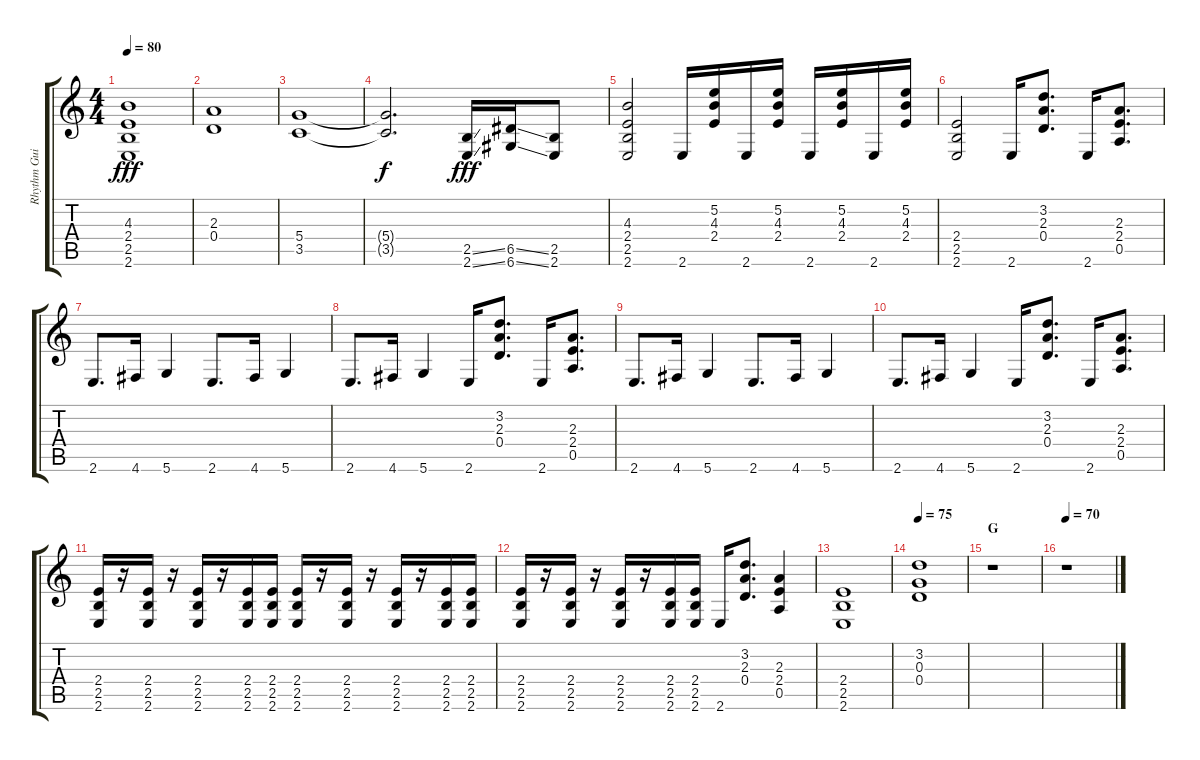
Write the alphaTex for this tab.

\track ("Rhythm Guitar 2" "Rhythm Gui") {instrument distortionguitar}
\staff {score tabs}
\tuning (E4 B3 G3 D3 A2 D2) {hide}
\ts (4 4)
\tempo 80
\clef g2
\ks c
(4.3 2.4 2.5 2.6).1{dy fff} |
(2.3 0.4).1 |
(5.4 3.5).1 |
(5.4{t} 3.5{t}).2{d dy f} (2.5{ss} 2.6{ss}).16{dy fff} (6.5{ss} 6.6{ss}).16 (2.5 2.6).8 |
(4.3 2.4 2.5 2.6).2 2.6.16 (5.2 4.3 2.4).16 2.6.16 (5.2 4.3 2.4).16 2.6.16 (5.2 4.3 2.4).16 2.6.16 (5.2 4.3 2.4).16 |
(2.4 2.5 2.6).2 2.6.16 (3.2 2.3 0.4).8{d} 2.6.16 (2.3 2.4 0.5).8{d} |
2.6.8{d} 4.6.16 5.6.4 2.6.8{d} 4.6.16 5.6.4 |
2.6.8{d} 4.6.16 5.6.4 2.6.16 (3.2 2.3 0.4).8{d} 2.6.16 (2.3 2.4 0.5).8{d} |
2.6.8{d} 4.6.16 5.6.4 2.6.8{d} 4.6.16 5.6.4 |
2.6.8{d} 4.6.16 5.6.4 2.6.16 (3.2 2.3 0.4).8{d} 2.6.16 (2.3 2.4 0.5).8{d} |
(2.4 2.5 2.6).16 r.16 (2.4 2.5 2.6).16 r.16 (2.4 2.5 2.6).16 r.16 (2.4 2.5 2.6).16 (2.4 2.5 2.6).16 (2.4 2.5 2.6).16 r.16 (2.4 2.5 2.6).16 r.16 (2.4 2.5 2.6).16 r.16 (2.4 2.5 2.6).16 (2.4 2.5 2.6).16 |
(2.4 2.5 2.6).16 r.16 (2.4 2.5 2.6).16 r.16 (2.4 2.5 2.6).16 r.16 (2.4 2.5 2.6).16 (2.4 2.5 2.6).16 2.6.16 (3.2 2.3 0.4).8{d} (2.3 2.4 0.5).4 |
(2.4 2.5 2.6).1 |
\tempo 75
(3.2 0.3 0.4).1 |
\section ("" "G")
r.1 |
\tempo 70
r.1
